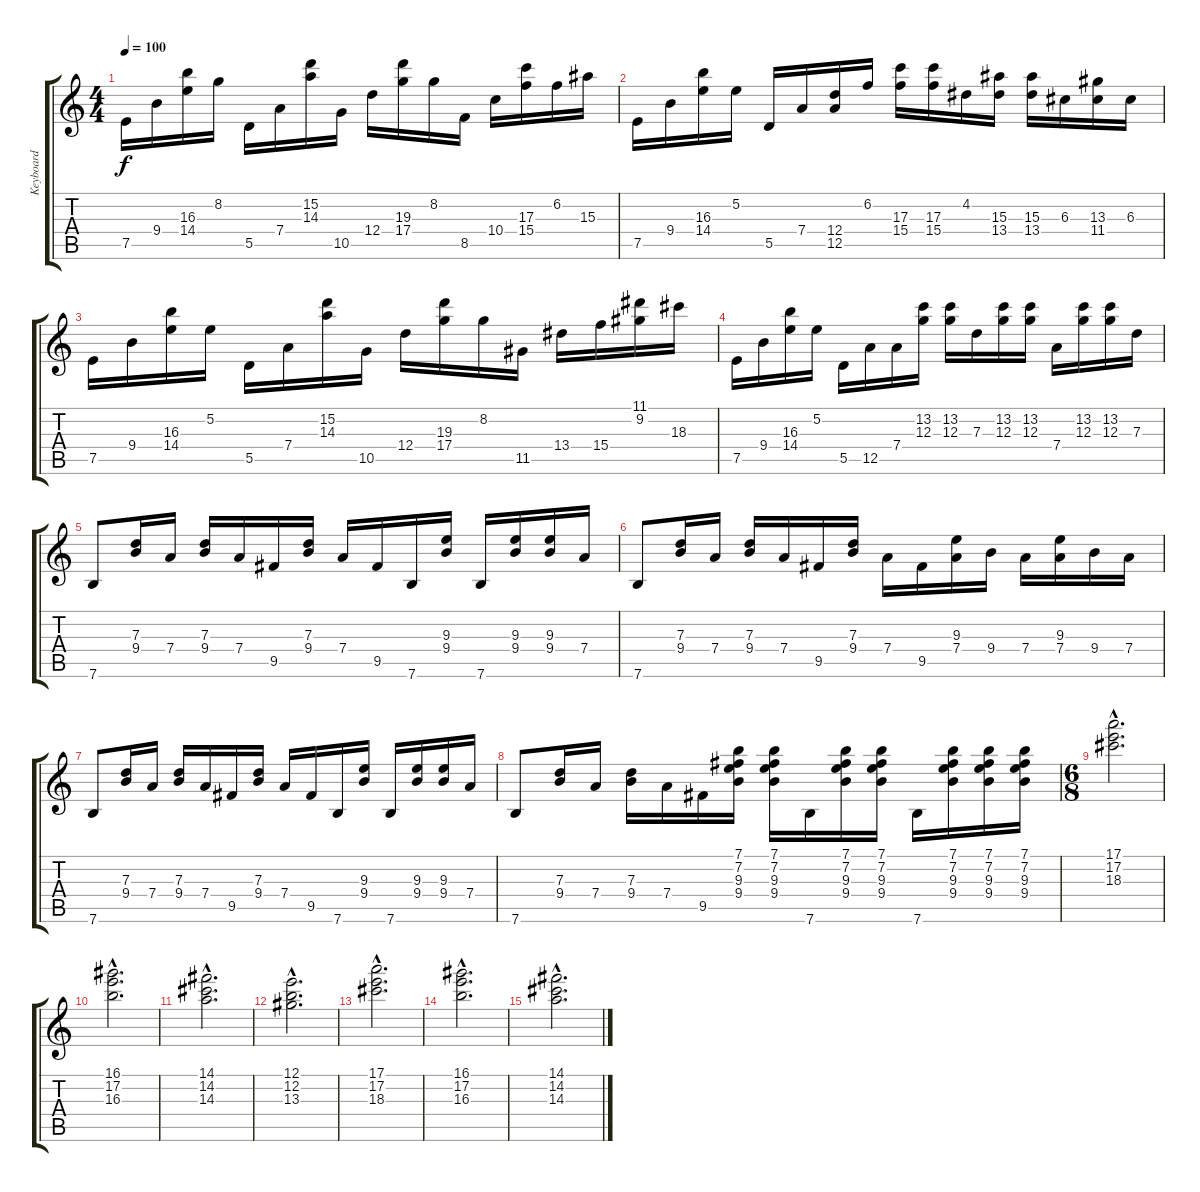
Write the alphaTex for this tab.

\track ("Keyboard" "Keyboard") {instrument distortionguitar}
\staff {score tabs}
\tuning (E4 B3 G3 D3 A2 E2) {hide}
\ts (4 4)
\tempo 100
\clef g2
\ks c
7.5.16{dy f instrument distortionguitar} 9.4.16 (16.3 14.4).16 8.2.16 5.5.16 7.4.16 (15.2 14.3).16 10.5.16 12.4.16 (19.3 17.4).16 8.2.16 8.5.16 10.4.16 (17.3 15.4).16 6.2.16 15.3.16 |
7.5.16 9.4.16 (16.3 14.4).16 5.2.16 5.5.16 7.4.16 (12.4 12.5).16 6.2.16 (17.3 15.4).16 (17.3 15.4).16 4.2.16 (15.3 13.4).16 (15.3 13.4).16 6.3.16 (13.3 11.4).16 6.3.16 |
7.5.16 9.4.16 (16.3 14.4).16 5.2.16 5.5.16 7.4.16 (15.2 14.3).16 10.5.16 12.4.16 (19.3 17.4).16 8.2.16 11.5.16 13.4.16 15.4.16 (11.1 9.2).16 18.3.16 |
7.5.16 9.4.16 (16.3 14.4).16 5.2.16 5.5.16 12.5.16 7.4.16 (13.2 12.3).16 (13.2 12.3).16 7.3.16 (13.2 12.3).16 (13.2 12.3).16 7.4.16 (13.2 12.3).16 (13.2 12.3).16 7.3.16 |
7.6.8 (7.3 9.4).16 7.4.16 (7.3 9.4).16 7.4.16 9.5.16 (7.3 9.4).16 7.4.16 9.5.16 7.6.16 (9.3 9.4).16 7.6.16 (9.3 9.4).16 (9.3 9.4).16 7.4.16 |
7.6.8 (7.3 9.4).16 7.4.16 (7.3 9.4).16 7.4.16 9.5.16 (7.3 9.4).16 7.4.16 9.5.16 (9.3 7.4).16 9.4.16 7.4.16 (9.3 7.4).16 9.4.16 7.4.16 |
7.6.8 (7.3 9.4).16 7.4.16 (7.3 9.4).16 7.4.16 9.5.16 (7.3 9.4).16 7.4.16 9.5.16 7.6.16 (9.3 9.4).16 7.6.16 (9.3 9.4).16 (9.3 9.4).16 7.4.16 |
7.6.8 (7.3 9.4).16 7.4.16 (7.3 9.4).16 7.4.16 9.5.16 (7.1 7.2 9.3 9.4).16 (7.1 7.2 9.3 9.4).16 7.6.16 (7.1 7.2 9.3 9.4).16 (7.1 7.2 9.3 9.4).16 7.6.16 (7.1 7.2 9.3 9.4).16 (7.1 7.2 9.3 9.4).16 (7.1 7.2 9.3 9.4).16 |
\ts (6 8)
(17.1{hac} 17.2{hac} 18.3{hac}).2{d} |
(16.1{hac} 17.2{hac} 16.3{hac}).2{d} |
(14.1{hac} 14.2{hac} 14.3{hac}).2{d} |
(12.1{hac} 12.2{hac} 13.3{hac}).2{d} |
(17.1{hac} 17.2{hac} 18.3{hac}).2{d} |
(16.1{hac} 17.2{hac} 16.3{hac}).2{d} |
(14.1{hac} 14.2{hac} 14.3{hac}).2{d}
